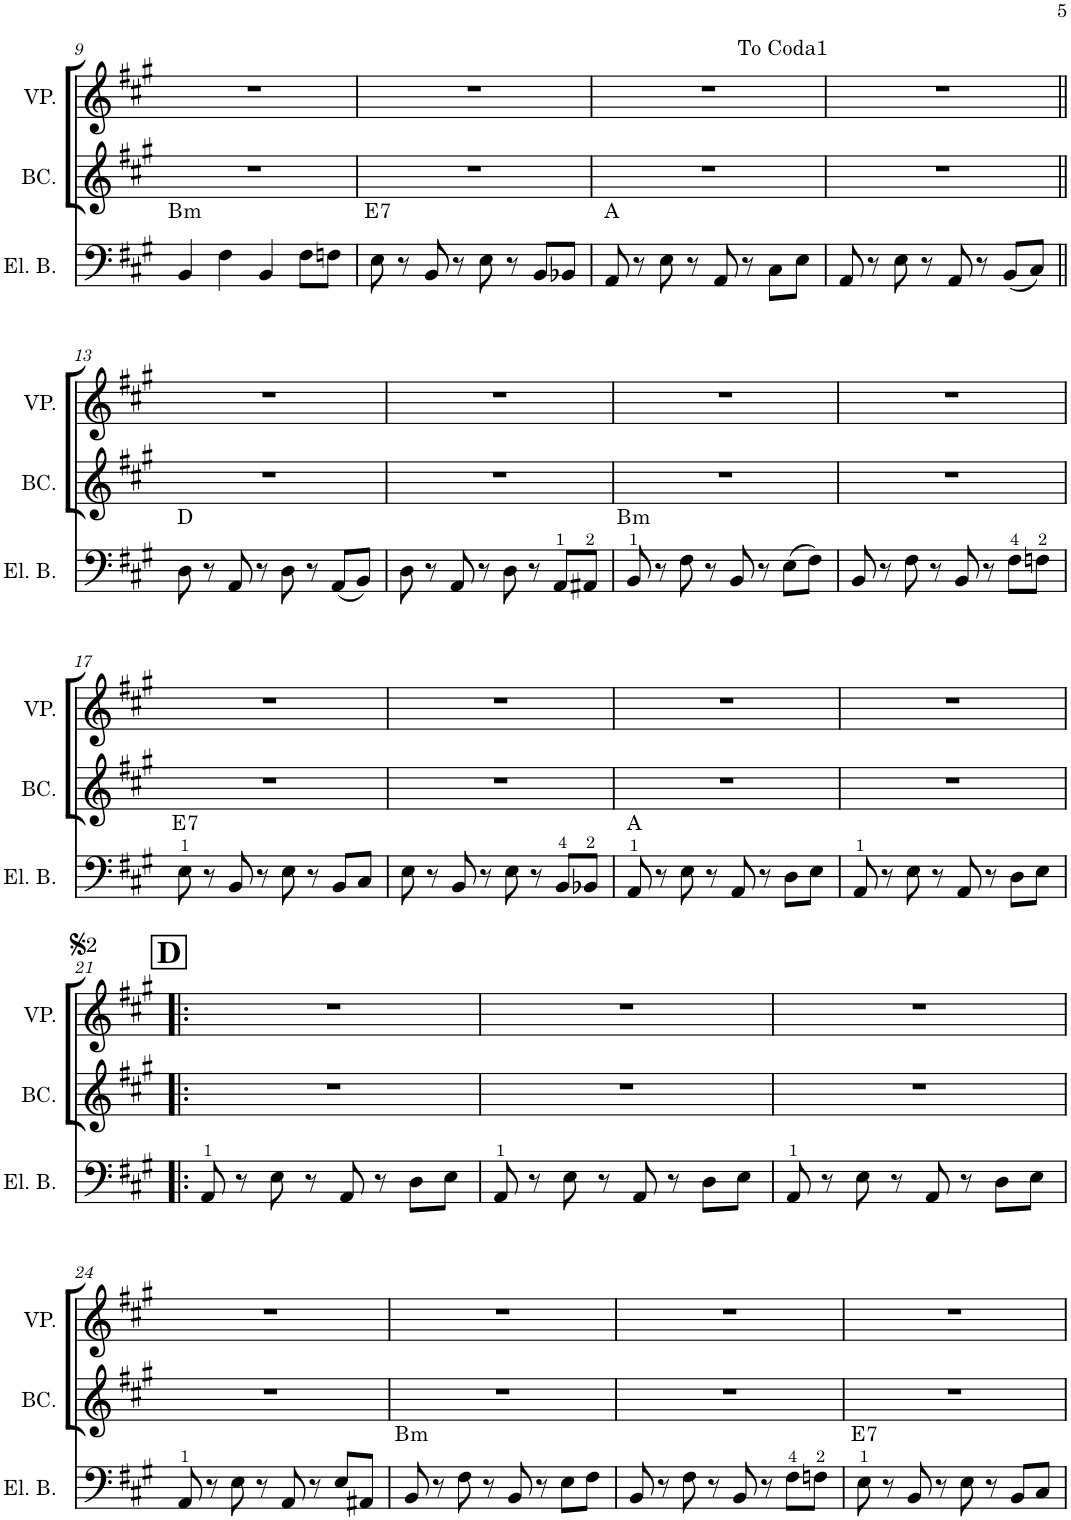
**kern	**harte	**kern	**kern
*part3	*part3	*part2	*part1
*staff3	*	*staff2	*staff1
*I"Electric Bass	*	*I"Back Vocal	*I"VozPrincipal
*I'El. B.	*	*I'BC.	*I'VP.
!!LO:PB:g=z
*clefF4	*	*clefG2	*clefG2
*Trd7c12	*	*	*
*k[f#c#g#]	*	*k[f#c#g#]	*k[f#c#g#]
*M4/4	*	*M4/4	*M4/4
=9	=9	=9	=9
!	!LO:H:kt=m	!	!
4BB/	B:min	1r	1r
4F#\	.	.	.
4BB/	.	.	.
8F#\L	.	.	.
8Fn\J	.	.	.
=10	=10	=10	=10
!	!LO:H:kt=7	!	!
8E\	E:7	1r	1r
8r	.	.	.
8BB/	.	.	.
8r	.	.	.
8E\	.	.	.
8r	.	.	.
8BB/L	.	.	.
8BB-X/J	.	.	.
=11	=11	=11	=11
8AA/	A:maj	1r	1r
8r	.	.	.
8E\	.	.	.
8r	.	.	.
8AA/	.	.	.
8r	.	.	.
8C#\L	.	.	.
8E\J	.	.	.
=12	=12	=12	=12
8AA/	.	1r	1r
8r	.	.	.
8E\	.	.	.
8r	.	.	.
8AA/	.	.	.
8r	.	.	.
(8BB/L	.	.	.
8C#/J)	.	.	.
!	!	!	!LO:TX:a:t=To Coda1
!!LO:LB:g=z
=13||	=13||	=13||	=13||
8D\	D:maj	1r	1r
8r	.	.	.
8AA/	.	.	.
8r	.	.	.
8D\	.	.	.
8r	.	.	.
(8AA/L	.	.	.
8BB/J)	.	.	.
=14	=14	=14	=14
8D\	.	1r	1r
8r	.	.	.
8AA/	.	.	.
8r	.	.	.
8D\	.	.	.
8r	.	.	.
8AA/L	.	.	.
8AA#X/J	.	.	.
=15	=15	=15	=15
!	!LO:H:kt=m	!	!
8BB/	B:min	1r	1r
8r	.	.	.
8F#\	.	.	.
8r	.	.	.
8BB/	.	.	.
8r	.	.	.
(8E\L	.	.	.
8F#\J)	.	.	.
=16	=16	=16	=16
8BB/	.	1r	1r
8r	.	.	.
8F#\	.	.	.
8r	.	.	.
8BB/	.	.	.
8r	.	.	.
8F#\L	.	.	.
8Fn\J	.	.	.
!!LO:LB:g=z
=17	=17	=17	=17
!	!LO:H:kt=7	!	!
8E\	E:7	1r	1r
8r	.	.	.
8BB/	.	.	.
8r	.	.	.
8E\	.	.	.
8r	.	.	.
8BB/L	.	.	.
8C#/J	.	.	.
=18	=18	=18	=18
8E\	.	1r	1r
8r	.	.	.
8BB/	.	.	.
8r	.	.	.
8E\	.	.	.
8r	.	.	.
8BB/L	.	.	.
8BB-X/J	.	.	.
=19	=19	=19	=19
8AA/	A:maj	1r	1r
8r	.	.	.
8E\	.	.	.
8r	.	.	.
8AA/	.	.	.
8r	.	.	.
8D\L	.	.	.
8E\J	.	.	.
=20	=20	=20	=20
8AA/	.	1r	1r
8r	.	.	.
8E\	.	.	.
8r	.	.	.
8AA/	.	.	.
8r	.	.	.
8D\L	.	.	.
8E\J	.	.	.
!!LO:LB:g=z
!!LO:REH:place=s1:a:B:cj:fs=14:t=D
=21!|:	=21!|:	=21!|:	=21!|:
8AA/	.	1r	1r
8r	.	.	.
8E\	.	.	.
8r	.	.	.
8AA/	.	.	.
8r	.	.	.
8D\L	.	.	.
8E\J	.	.	.
=22	=22	=22	=22
8AA/	.	1r	1r
8r	.	.	.
8E\	.	.	.
8r	.	.	.
8AA/	.	.	.
8r	.	.	.
8D\L	.	.	.
8E\J	.	.	.
=23	=23	=23	=23
8AA/	.	1r	1r
8r	.	.	.
8E\	.	.	.
8r	.	.	.
8AA/	.	.	.
8r	.	.	.
8D\L	.	.	.
8E\J	.	.	.
!!LO:LB:g=z
=24	=24	=24	=24
8AA/	.	1r	1r
8r	.	.	.
8E\	.	.	.
8r	.	.	.
8AA/	.	.	.
8r	.	.	.
8E/L	.	.	.
8AA#X/J	.	.	.
=25	=25	=25	=25
!	!LO:H:kt=m	!	!
8BB/	B:min	1r	1r
8r	.	.	.
8F#\	.	.	.
8r	.	.	.
8BB/	.	.	.
8r	.	.	.
8E\L	.	.	.
8F#\J	.	.	.
=26	=26	=26	=26
8BB/	.	1r	1r
8r	.	.	.
8F#\	.	.	.
8r	.	.	.
8BB/	.	.	.
8r	.	.	.
8F#\L	.	.	.
8Fn\J	.	.	.
=27	=27	=27	=27
!	!LO:H:kt=7	!	!
8E\	E:7	1r	1r
8r	.	.	.
8BB/	.	.	.
8r	.	.	.
8E\	.	.	.
8r	.	.	.
8BB/L	.	.	.
8C#/J	.	.	.
=	=	=	=
*-	*-	*-	*-
